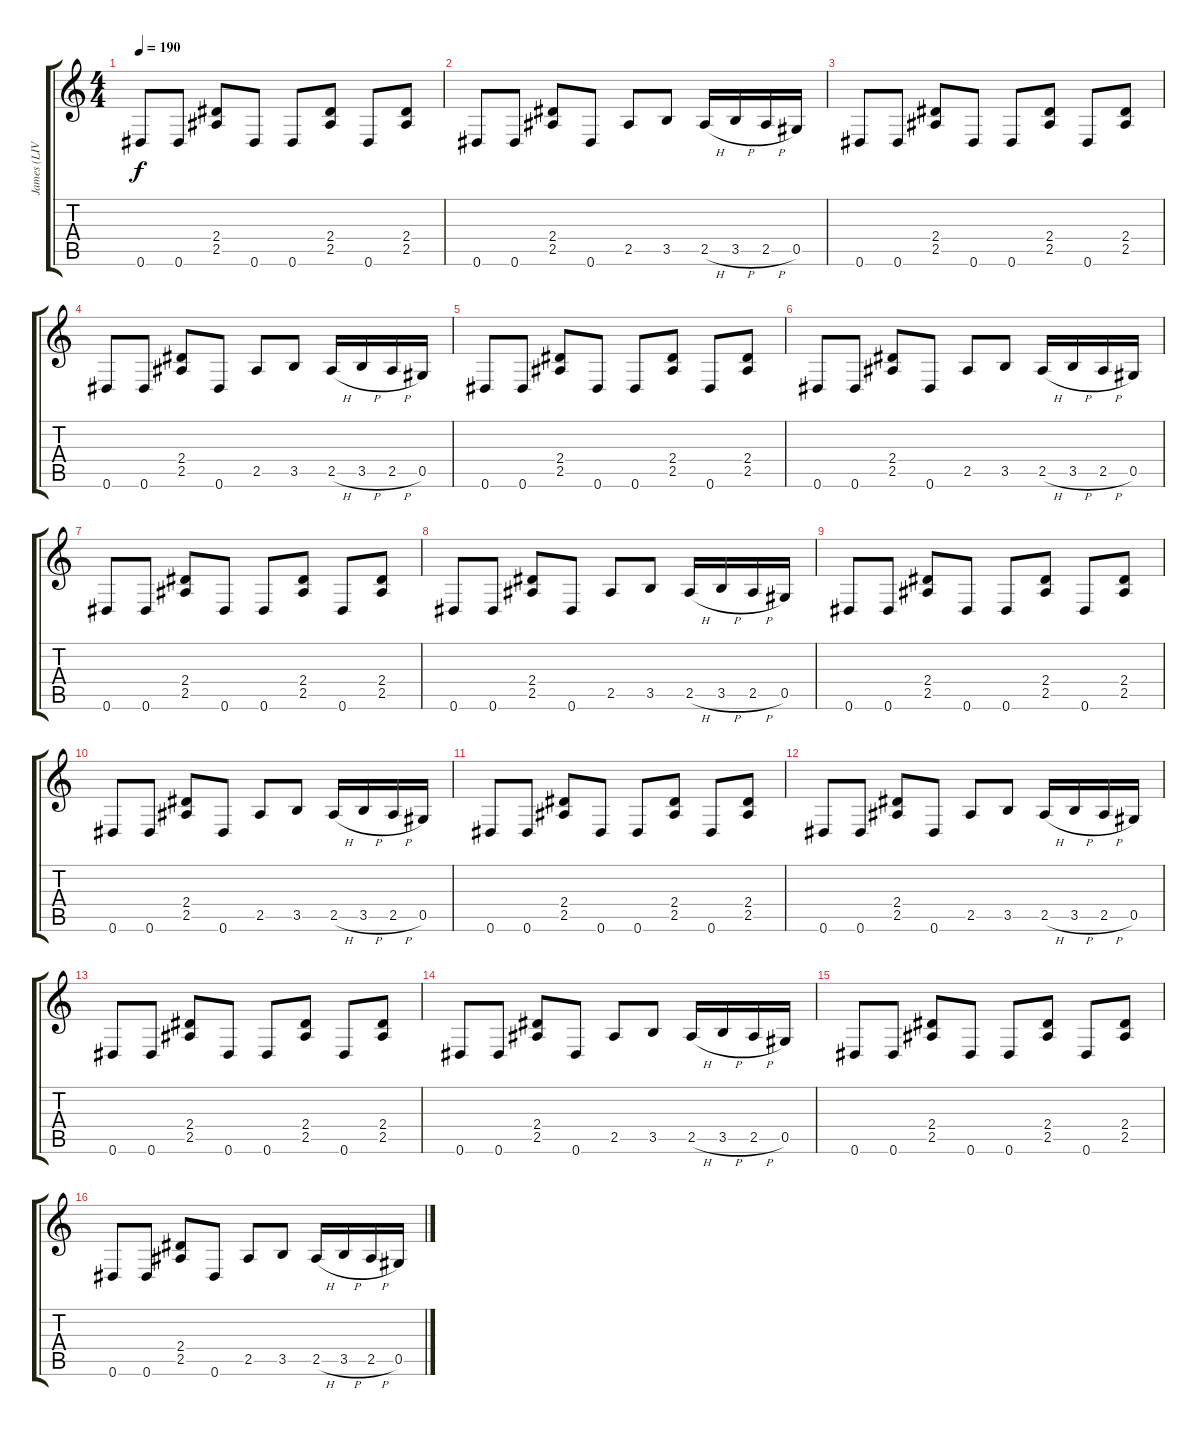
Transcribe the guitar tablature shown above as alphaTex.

\track ("James (LIVE version)" "James (LIV") {instrument distortionguitar}
\staff {score tabs}
\tuning (Eb4 Bb3 Gb3 Db3 Ab2 Eb2) {hide}
\ts (4 4)
\tempo 190
\clef g2
\ks c
0.6.8{dy f} 0.6.8 (2.4 2.5).8 0.6.8 0.6.8 (2.4 2.5).8 0.6.8 (2.4 2.5).8 |
0.6.8 0.6.8 (2.4 2.5).8 0.6.8 2.5.8 3.5.8 2.5{h}.16 3.5{h}.16 2.5{h}.16 0.5.16 |
0.6.8 0.6.8 (2.4 2.5).8 0.6.8 0.6.8 (2.4 2.5).8 0.6.8 (2.4 2.5).8 |
0.6.8 0.6.8 (2.4 2.5).8 0.6.8 2.5.8 3.5.8 2.5{h}.16 3.5{h}.16 2.5{h}.16 0.5.16 |
0.6.8 0.6.8 (2.4 2.5).8 0.6.8 0.6.8 (2.4 2.5).8 0.6.8 (2.4 2.5).8 |
0.6.8 0.6.8 (2.4 2.5).8 0.6.8 2.5.8 3.5.8 2.5{h}.16 3.5{h}.16 2.5{h}.16 0.5.16 |
0.6.8 0.6.8 (2.4 2.5).8 0.6.8 0.6.8 (2.4 2.5).8 0.6.8 (2.4 2.5).8 |
0.6.8 0.6.8 (2.4 2.5).8 0.6.8 2.5.8 3.5.8 2.5{h}.16 3.5{h}.16 2.5{h}.16 0.5.16 |
0.6.8 0.6.8 (2.4 2.5).8 0.6.8 0.6.8 (2.4 2.5).8 0.6.8 (2.4 2.5).8 |
0.6.8 0.6.8 (2.4 2.5).8 0.6.8 2.5.8 3.5.8 2.5{h}.16 3.5{h}.16 2.5{h}.16 0.5.16 |
0.6.8 0.6.8 (2.4 2.5).8 0.6.8 0.6.8 (2.4 2.5).8 0.6.8 (2.4 2.5).8 |
0.6.8 0.6.8 (2.4 2.5).8 0.6.8 2.5.8 3.5.8 2.5{h}.16 3.5{h}.16 2.5{h}.16 0.5.16 |
0.6.8 0.6.8 (2.4 2.5).8 0.6.8 0.6.8 (2.4 2.5).8 0.6.8 (2.4 2.5).8 |
0.6.8 0.6.8 (2.4 2.5).8 0.6.8 2.5.8 3.5.8 2.5{h}.16 3.5{h}.16 2.5{h}.16 0.5.16 |
0.6.8 0.6.8 (2.4 2.5).8 0.6.8 0.6.8 (2.4 2.5).8 0.6.8 (2.4 2.5).8 |
0.6.8 0.6.8 (2.4 2.5).8 0.6.8 2.5.8 3.5.8 2.5{h}.16 3.5{h}.16 2.5{h}.16 0.5.16
